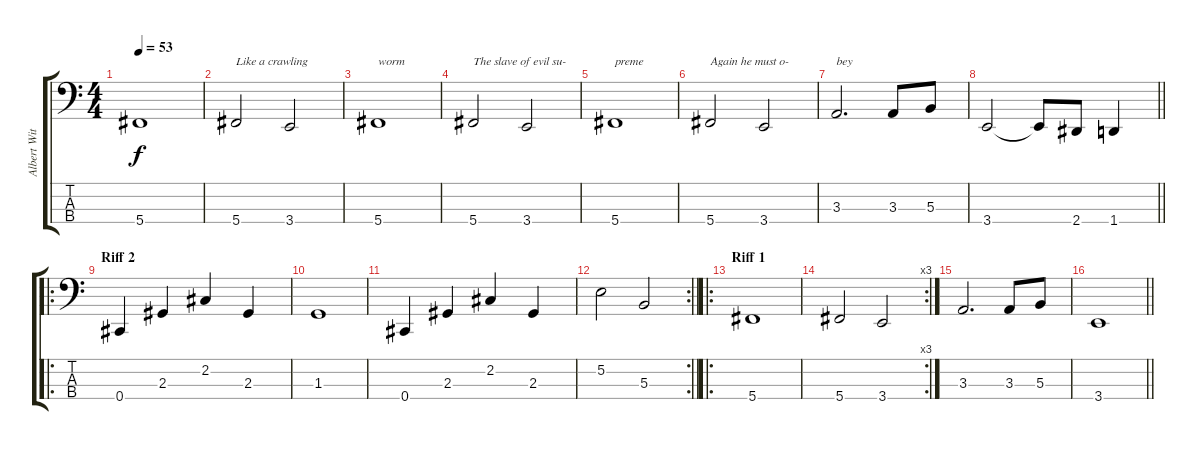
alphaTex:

\track ("Albert Witchfinder" "Albert Wit") {instrument electricbassfinger bank 177}
\staff {score tabs}
\tuning (E2 B1 Gb1 Db1) {hide}
\ts (4 4)
\tempo 53
\clef f4
\ks c
5.4.1{dy f} |
5.4.2{txt "Like a crawling"} 3.4.2 |
5.4.1{txt "worm"} |
5.4.2{txt "The slave of evil su-"} 3.4.2 |
5.4.1{txt "preme"} |
5.4.2{txt "Again he must o-"} 3.4.2 |
3.3.2{d txt "bey"} 3.3.8 5.3.8 |
\barLineRight lightlight
3.4.2 3.4{t}.8 2.4.8 1.4.4 |
\ro
\section ("" "Riff 2")
0.4.4 2.3.4 2.2.4 2.3.4 |
1.3.1 |
0.4.4 2.3.4 2.2.4 2.3.4 |
\rc 2
\barLineRight lightlight
5.2.2 5.3.2 |
\ro
\section ("" "Riff 1")
5.4.1 |
\rc 3
5.4.2 3.4.2 |
3.3.2{d} 3.3.8 5.3.8 |
\barLineRight lightlight
3.4.1
